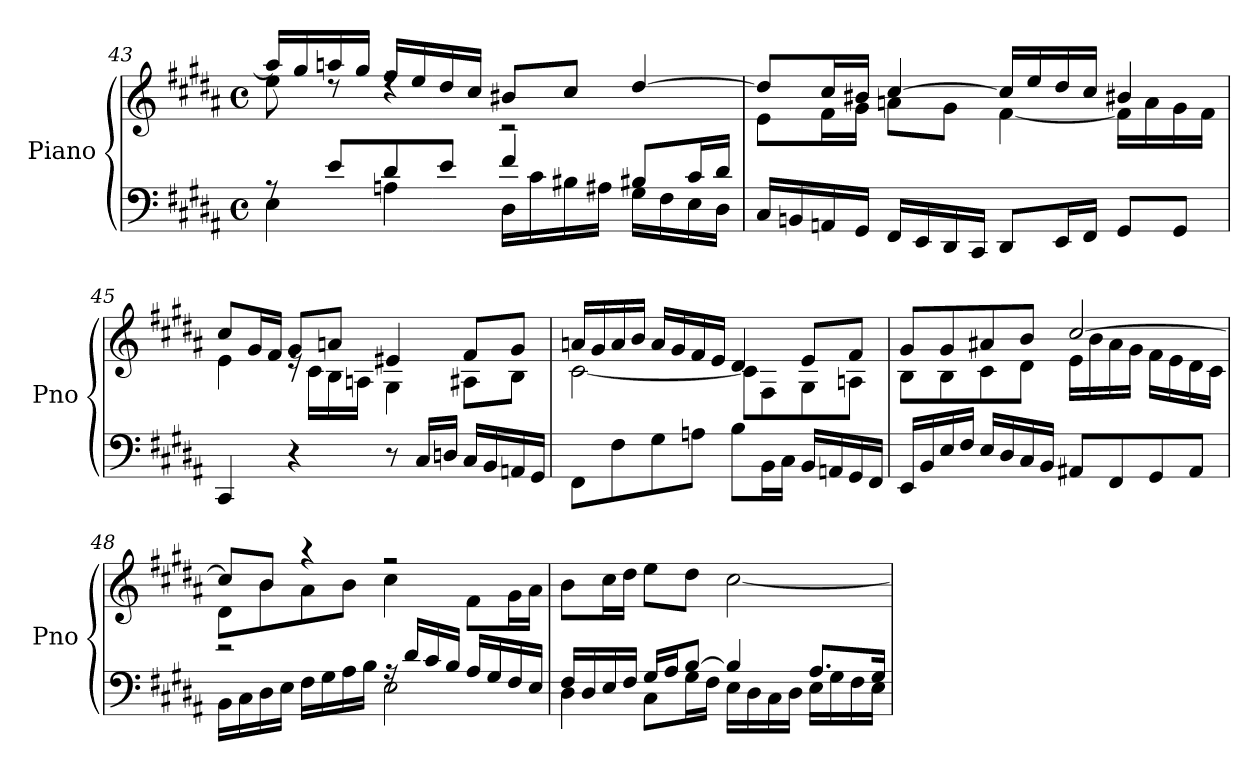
**kern	**kern
*part1	*part1
*staff2	*staff1
*I"Piano	*
*I'Pno	*
!!LO:PB:g=z
*clefF4	*clefG2
*k[f#c#g#d#a#]	*k[f#c#g#d#a#]
*M4/4	*M4/4
*met(c)	*met(c)
=43	=43
*^	*^
8rA	4E\	16aa/LL]	8ee\
.	.	16gg#/	.
8e/L	.	16aan/	8rdd
.	.	16gg#/JJ	.
8d#/	4An\	16ff#/LL	4rdd
.	.	16ee/	.
8e/J	.	16dd#/	.
.	.	16cc#/JJ	.
4f#/	16D#\LL	8b#X/L	2r
.	16c#\	.	.
.	16B#X\	8cc#/J	.
.	16A#X\JJ	.	.
8B#X/L	16G#\LL	[4dd#/	.
.	16F#\	.	.
16c#/L	16E\	.	.
16d#/JJ	16D#\JJ	.	.
*v	*v	*	*
=44	=44	=44
16C#/LL	8dd#/L]	8e\L
16BBn/	.	.
16AAn/	16cc#/L	16f#\L
16GG#/JJ	16b#X/JJ	16g#\JJ
16FF#/LL	[4cc#/	8an\L
16EE/	.	.
16DD#/	.	8g#\J
16CC#/JJ	.	.
8DD#/L	16cc#/LL]	[4f#\
.	16ee/	.
16EE/L	16dd#/	.
16FF#/JJ	16cc#/JJ	.
8GG#/L	4b#X/	16f#\LL]
.	.	16a\
8GG#/J	.	16g#\
.	.	16f#\JJ
!!LO:LB:g=z	!!
=45	=45	=45
4CC#/	8cc#/L	4e\
.	16g#/L	.
.	16f#/JJ	.
4r	8g#/L	16re
.	.	16c#\LL
.	8an/J	16B\
.	.	16An\JJ
8r	4e#X/	4G#\
16C#/LL	.	.
16Dn/JJ	.	.
16C#/LL	8f#/L	8A#X\L
16BB/	.	.
16AAn/	8g#/J	8B\J
16GG#/JJ	.	.
=46	=46	=46
8FF#\L	16an/LL	[2c#\
.	16g#/	.
8F#\	16a/	.
.	16b/JJ	.
8G#\	16a/LL	.
.	16g#/	.
8An\J	16f#/	.
.	16e/JJ	.
8B\L	4d#/	8c#\L]
16BB\L	.	8F#\
16C#\JJ	.	.
16BB/LL	8e/L	8G#\
16AAn/	.	.
16GG#/	8f#/J	8An\J
16FF#/JJ	.	.
=47	=47	=47
16EE/LL	8g#/L	8B\L
16BB/	.	.
16E/	8g#/	8B\
16F#/JJ	.	.
16E/LL	8a#X/	8c#\
16D#/	.	.
16C#/	8b/J	8d#\J
16BB/JJ	.	.
8AA#X/L	[2cc#/	16e\LL
.	.	16b\
8FF#/	.	16a#\
.	.	16g#\JJ
8GG#/	.	16f#\LL
.	.	16e\
8AA#/J	.	16d#\
.	.	16c#\JJ
!!LO:LB:g=z	!!
=48	=48	=48
*^	*	*
2r	16BB\LL	8cc#/L]	8d#\L
.	16C#\	.	.
.	16D#\	8b/J	8b\
.	16E\JJ	.	.
.	16F#\LL	4r	8a#\
.	16G#\	.	.
.	16A#\	.	8b\J
.	16B\JJ	.	.
16rA	2E\	2r	4cc#\
16d#/LL	.	.	.
16c#/	.	.	.
16B/JJ	.	.	.
16A#/LL	.	.	8f#\L
16G#/	.	.	.
16F#/	.	.	16g#\L
16E/JJ	.	.	16a#\JJ
=49	=49	=49	=49
16F#/LL	4D#\	1ryy	8b\L
16D#/	.	.	.
16E/	.	.	16cc#\L
16F#/JJ	.	.	16dd#\JJ
16G#/LL	8C#\L	.	8ee\L
16A#/J	.	.	.
[8B/J	16G#\L	.	8dd#\J
.	16F#\JJ	.	.
4B/]	16E\LL	.	[2cc#\
.	16D#\	.	.
.	16C#\	.	.
.	16D#\JJ	.	.
8.A#/L	16E\LL	.	.
.	16G#\	.	.
.	16F#\	.	.
16G#/Jk	16E\JJ	.	.
*v	*v	*	*
*	*v	*v
=	=
*-	*-
